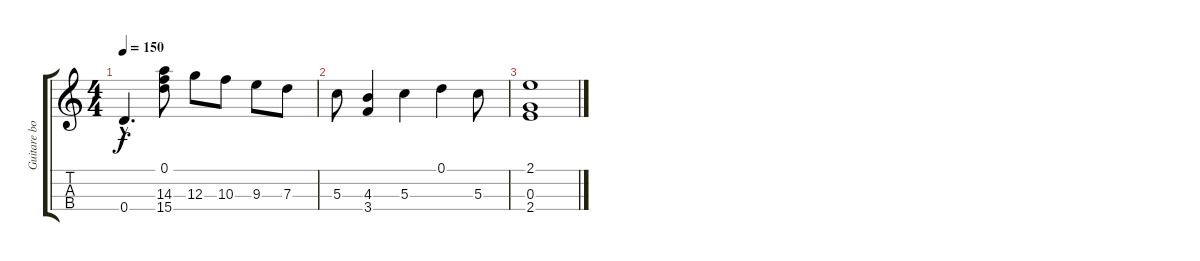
\track ("Guitare bossa" "Guitare bo") {instrument acousticguitarnylon}
\staff {score tabs}
\tuning (D4 B4 G3 D3) {hide}
\ts (4 4)
\tempo 150
\clef g2
\ks c
0.4{hac}.4{d dy f} (0.1 14.3 15.4).8 12.3.8 10.3.8 9.3.8 7.3.8 |
5.3.8 (4.3 3.4).4 5.3.4 0.1.4 5.3.8 |
(2.1 0.3 2.4).1
